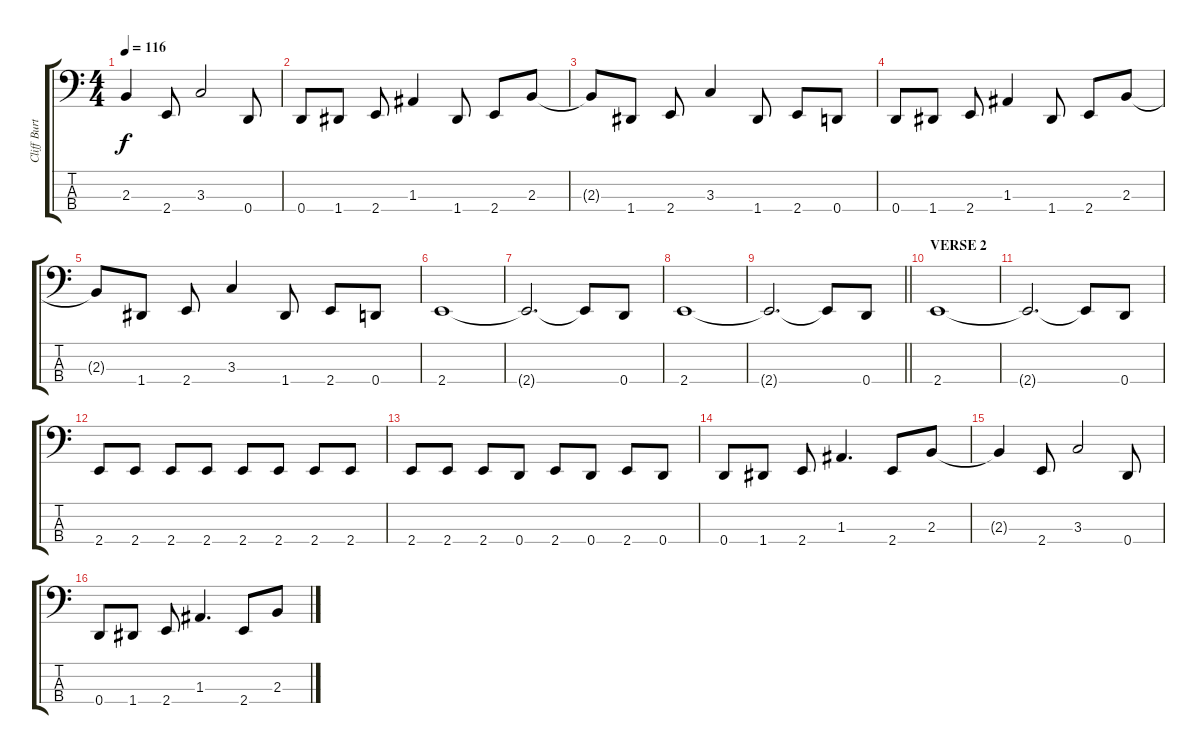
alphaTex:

\track ("Cliff Burton (Bass)" "Cliff Burt") {instrument electricbassfinger}
\staff {score tabs}
\tuning (G2 D2 A1 D1) {hide}
\ts (4 4)
\tempo 116
\clef f4
\ks c
2.3{t}.4{dy f} 2.4.8 3.3.2 0.4.8 |
0.4.8 1.4.8 2.4.8 1.3.4 1.4.8 2.4.8 2.3.8 |
2.3{t}.8 1.4.8 2.4.8 3.3.4 1.4.8 2.4.8 0.4.8 |
0.4.8 1.4.8 2.4.8 1.3.4 1.4.8 2.4.8 2.3.8 |
2.3{t}.8 1.4.8 2.4.8 3.3.4 1.4.8 2.4.8 0.4.8 |
2.4.1 |
2.4{t}.2{d} 2.4{t}.8 0.4.8 |
2.4.1 |
\barLineRight lightlight
2.4{t}.2{d} 2.4{t}.8 0.4.8 |
\section ("" "VERSE 2")
2.4.1 |
2.4{t}.2{d} 2.4{t}.8 0.4.8 |
2.4.8 2.4.8 2.4.8 2.4.8 2.4.8 2.4.8 2.4.8 2.4.8 |
2.4.8 2.4.8 2.4.8 0.4.8 2.4.8 0.4.8 2.4.8 0.4.8 |
0.4.8 1.4.8 2.4.8 1.3.4{d} 2.4.8 2.3.8 |
2.3{t}.4 2.4.8 3.3.2 0.4.8 |
0.4.8 1.4.8 2.4.8 1.3.4{d} 2.4.8 2.3.8
